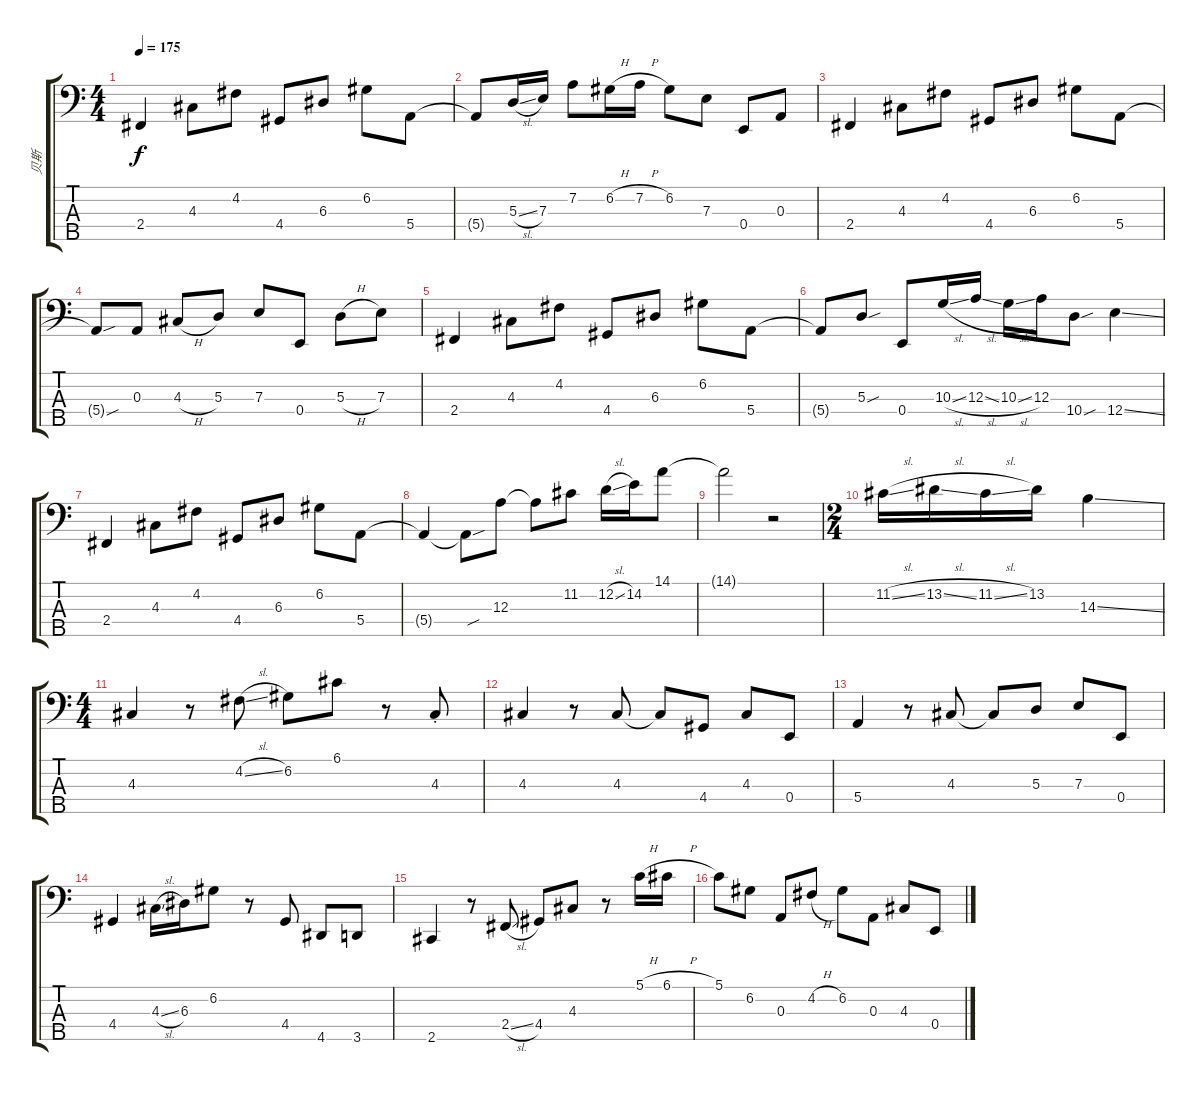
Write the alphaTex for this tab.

\track ("贝斯" "贝斯") {instrument electricbasspick}
\staff {score tabs}
\tuning (G2 D2 A1 E1 B0) {hide}
\ts (4 4)
\tempo 175
\clef f4
\ks c
2.4.4{dy f} 4.3.8 4.2.8 4.4.8 6.3.8 6.2.8 5.4.8 |
5.4{t}.8 5.3{sl}.16 7.3.16 7.2.8 6.2{h}.16 7.2{h}.16 6.2.8 7.3.8 0.4.8 0.3.8 |
2.4.4 4.3.8 4.2.8 4.4.8 6.3.8 6.2.8 5.4.8 |
5.4{sou t}.8 0.3.8 4.3{h}.8 5.3.8 7.3.8 0.4.8 5.3{h}.8 7.3.8 |
2.4.4 4.3.8 4.2.8 4.4.8 6.3.8 6.2.8 5.4.8 |
5.4{t}.8 5.3{sou}.8 0.4.8 10.3{sl}.16 12.3{sl}.16 10.3{sl}.16 12.3.16 10.4{sou}.8 12.4{ss}.4 |
2.4.4 4.3.8 4.2.8 4.4.8 6.3.8 6.2.8 5.4.8 |
5.4{t}.4 5.4{sou t}.8 12.3.8 12.3{t}.8 11.2.8 12.2{sl}.16 14.2.16 14.1.8 |
14.1{t}.2 r.2 |
\ts (2 4)
11.2{sl}.16 13.2{sl}.16 11.2{sl}.16 13.2.16 14.3{ss}.4 |
\ts (4 4)
4.3.4 r.8 4.2{sl}.8 6.2.8 6.1.8 r.8 4.3{st}.8 |
4.3.4 r.8 4.3.8 4.3{t}.8 4.4.8 4.3.8 0.4.8 |
5.4.4 r.8 4.3.8 4.3{t}.8 5.3.8 7.3.8 0.4.8 |
4.4.4 4.3{sl}.16 6.3.16 6.2.8 r.8 4.4.8 4.5.8 3.5.8 |
2.5.4 r.8 2.4{sl}.8 4.4.8 4.3.8 r.8 5.1{h}.16 6.1{h}.16 |
5.1.8 6.2.8 0.3.8 4.2{h}.8 6.2.8 0.3.8 4.3.8 0.4.8
